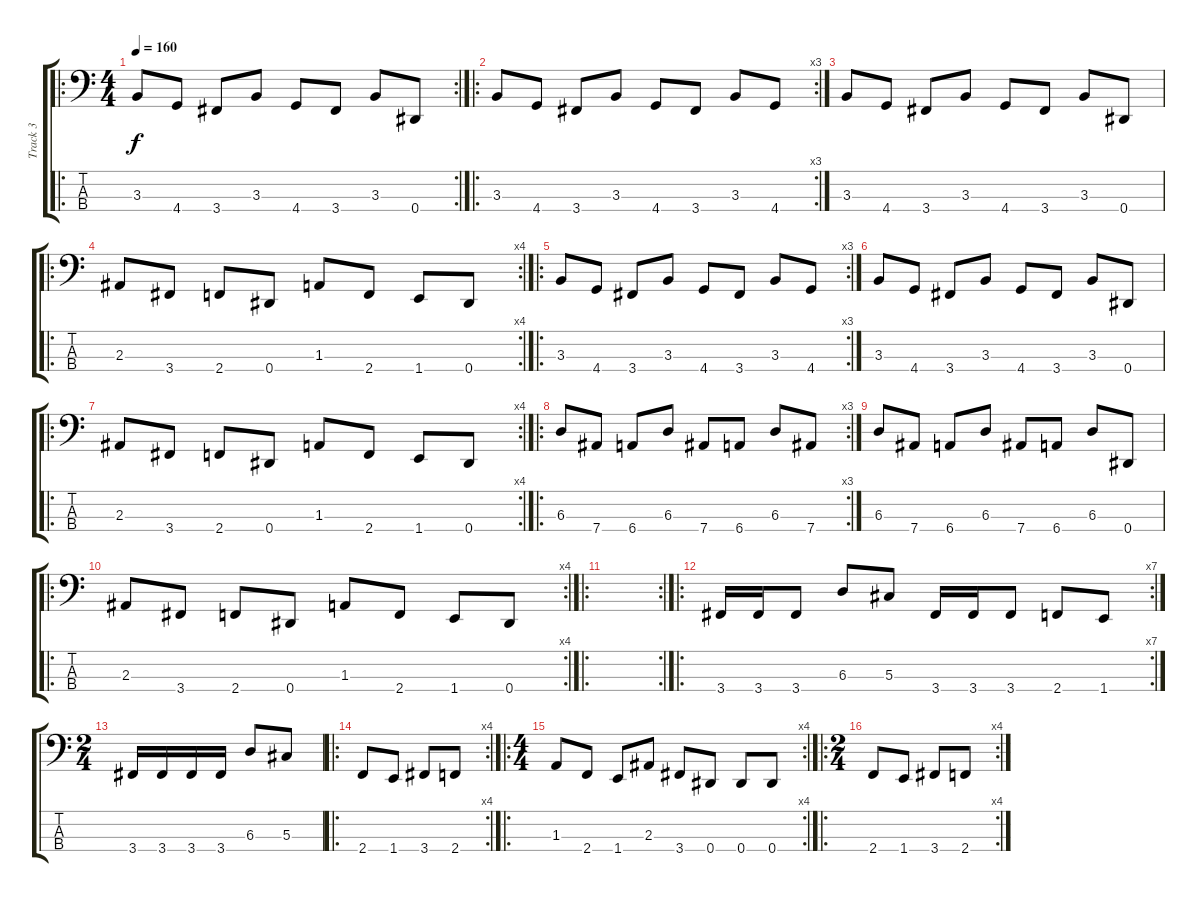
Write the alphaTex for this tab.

\track ("Track 3" "Track 3") {instrument electricbassfinger}
\staff {score tabs}
\tuning (Gb2 Db2 Ab1 Eb1) {hide}
\ro
\rc 2
\ts (4 4)
\tempo 160
\clef f4
\ks c
3.3.8{dy f instrument electricbassfinger} 4.4.8 3.4.8 3.3.8 4.4.8 3.4.8 3.3.8 0.4.8 |
\ro
\rc 3
3.3.8 4.4.8 3.4.8 3.3.8 4.4.8 3.4.8 3.3.8 4.4.8 |
3.3.8 4.4.8 3.4.8 3.3.8 4.4.8 3.4.8 3.3.8 0.4.8 |
\ro
\rc 4
2.3.8 3.4.8 2.4.8 0.4.8 1.3.8 2.4.8 1.4.8 0.4.8 |
\ro
\rc 3
3.3.8 4.4.8 3.4.8 3.3.8 4.4.8 3.4.8 3.3.8 4.4.8 |
3.3.8 4.4.8 3.4.8 3.3.8 4.4.8 3.4.8 3.3.8 0.4.8 |
\ro
\rc 4
2.3.8 3.4.8 2.4.8 0.4.8 1.3.8 2.4.8 1.4.8 0.4.8 |
\ro
\rc 3
6.3.8 7.4.8 6.4.8 6.3.8 7.4.8 6.4.8 6.3.8 7.4.8 |
6.3.8 7.4.8 6.4.8 6.3.8 7.4.8 6.4.8 6.3.8 0.4.8 |
\ro
\rc 4
2.3.8 3.4.8 2.4.8 0.4.8 1.3.8 2.4.8 1.4.8 0.4.8 |
\ro
\rc 2
|
\ro
\rc 7
3.4.16 3.4.16 3.4.8 6.3.8 5.3.8 3.4.16 3.4.16 3.4.8 2.4.8 1.4.8 |
\ts (2 4)
3.4.16 3.4.16 3.4.16 3.4.16 6.3.8 5.3.8 |
\ro
\rc 4
2.4.8 1.4.8 3.4.8 2.4.8 |
\ro
\rc 4
\ts (4 4)
1.3.8 2.4.8 1.4.8 2.3.8 3.4.8 0.4.8 0.4.8 0.4.8 |
\ro
\rc 4
\ts (2 4)
2.4.8 1.4.8 3.4.8 2.4.8
